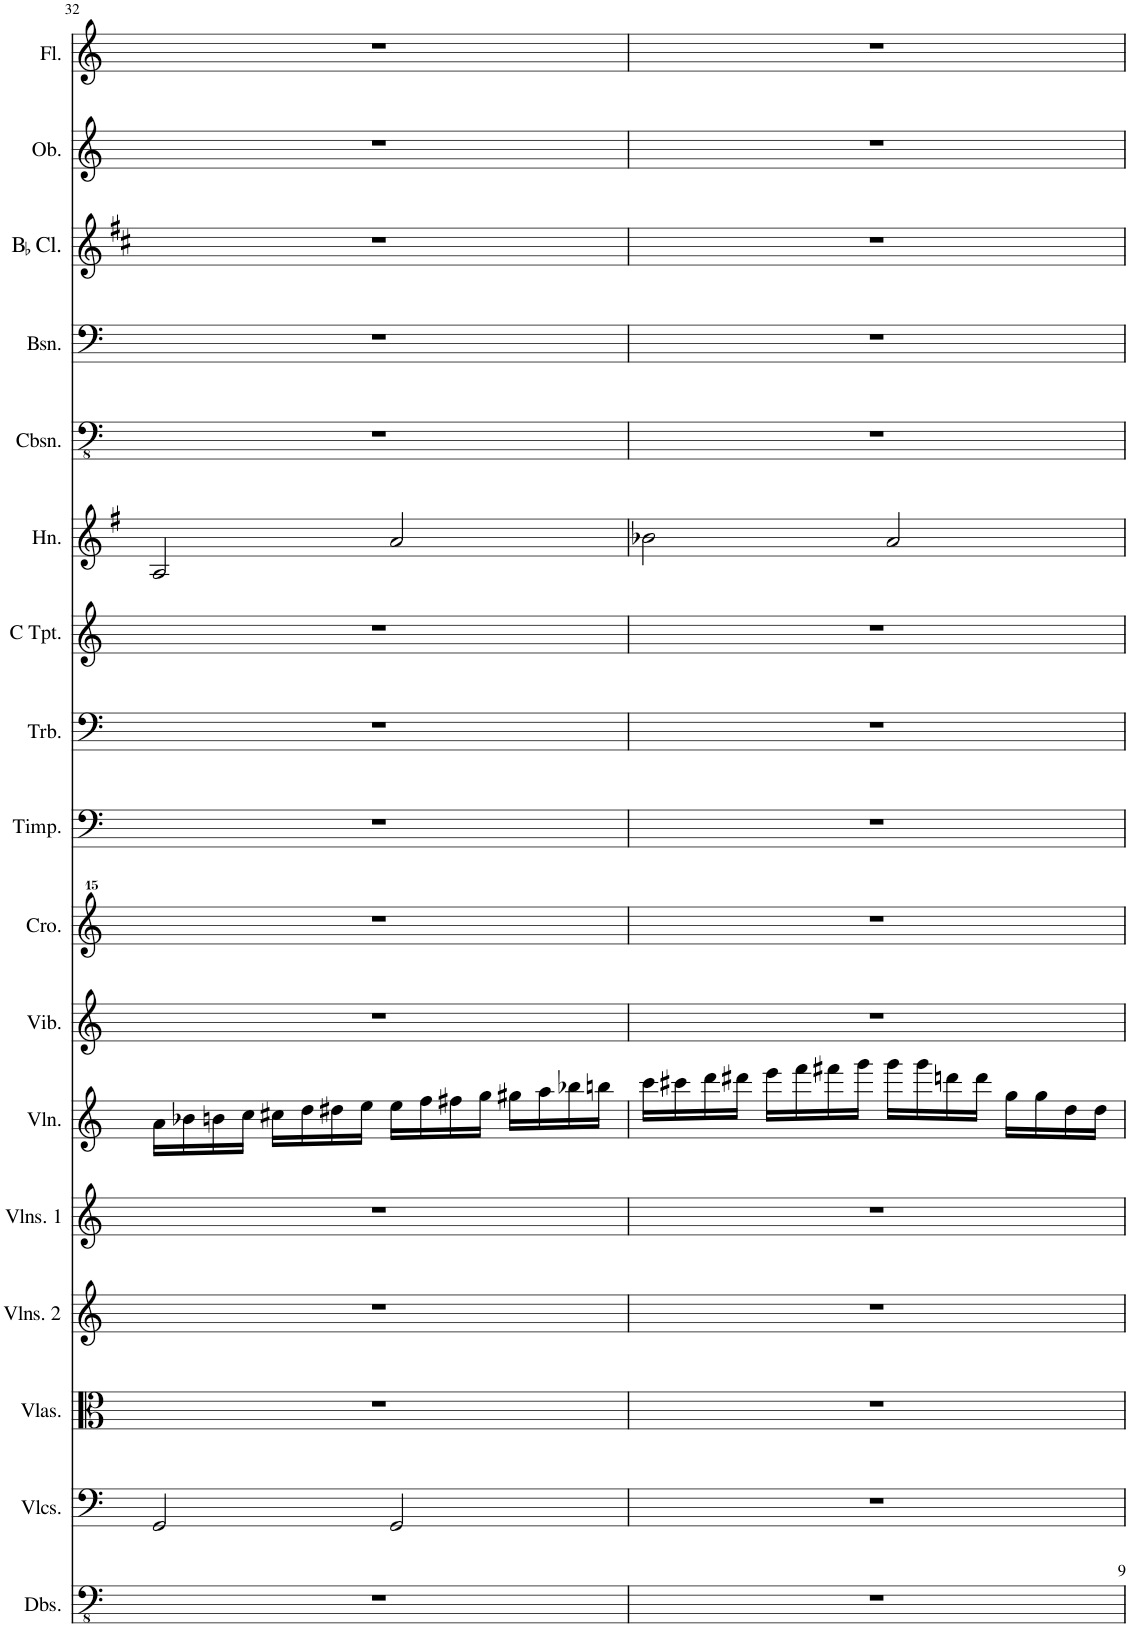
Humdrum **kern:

**kern	**kern	**kern	**kern	**kern	**kern	**kern	**kern	**kern	**kern	**kern	**kern	**kern	**kern	**kern	**kern	**kern
*part17	*part16	*part15	*part14	*part13	*part12	*part11	*part10	*part9	*part8	*part7	*part6	*part5	*part4	*part3	*part2	*part1
*staff17	*staff16	*staff15	*staff14	*staff13	*staff12	*staff11	*staff10	*staff9	*staff8	*staff7	*staff6	*staff5	*staff4	*staff3	*staff2	*staff1
*I"Double Basses	*I"Violoncellos	*I"Violas	*I"Violins 2	*I"Violins 1	*I"Violin	*I"Vibraphone	*I"Crotales	*I"Timpani	*I"Trombone	*I"C Trumpet	*I"Horn	*I"Contrabassoon	*I"Bassoon	*I"BaccidentalFlat Clarinet	*I"Oboe	*I"Flute
*I'Dbs.	*I'Vlcs.	*I'Vlas.	*I'Vlns. 2	*I'Vlns. 1	*I'Vln.	*I'Vib.	*I'Cro.	*I'Timp.	*I'Trb.	*I'C Tpt.	*I'Hn.	*I'Cbsn.	*I'Bsn.	*I'BaccidentalFlat Cl.	*I'Ob.	*I'Fl.
!!LO:PB:g=z
*clefFv4	*clefF4	*clefC3	*clefG2	*clefG2	*clefG2	*clefG2	*clefG^^2	*clefF4	*clefF4	*clefG2	*clefG2	*clefFv4	*clefF4	*clefG2	*clefG2	*clefG2
*	*	*	*	*	*	*	*	*	*	*	*Trd4c7	*Trd7c12	*	*Trd1c2	*	*
*k[]	*k[]	*k[]	*k[]	*k[]	*k[]	*k[]	*k[]	*k[]	*k[]	*k[]	*k[f#]	*k[]	*k[]	*k[f#c#]	*k[]	*k[]
*M4/4	*M4/4	*M4/4	*M4/4	*M4/4	*M4/4	*M4/4	*M4/4	*	*M4/4	*M4/4	*M4/4	*M4/4	*M4/4	*M4/4	*M4/4	*M4/4
=32	=32	=32	=32	=32	=32	=32	=32	=32	=32	=32	=32	=32	=32	=32	=32	=32
1r	2GG/	1r	1r	1r	16a\LL	1r	1r	1r	1r	1r	2A/	1r	1r	1r	1r	1r
.	.	.	.	.	16b-X\	.	.	.	.	.	.	.	.	.	.	.
.	.	.	.	.	16bn\	.	.	.	.	.	.	.	.	.	.	.
.	.	.	.	.	16cc\JJ	.	.	.	.	.	.	.	.	.	.	.
.	.	.	.	.	16cc#X\LL	.	.	.	.	.	.	.	.	.	.	.
.	.	.	.	.	16dd\	.	.	.	.	.	.	.	.	.	.	.
.	.	.	.	.	16dd#X\	.	.	.	.	.	.	.	.	.	.	.
.	.	.	.	.	16ee\JJ	.	.	.	.	.	.	.	.	.	.	.
.	2GG/	.	.	.	16ee\LL	.	.	.	.	.	2a/	.	.	.	.	.
.	.	.	.	.	16ff\	.	.	.	.	.	.	.	.	.	.	.
.	.	.	.	.	16ff#X\	.	.	.	.	.	.	.	.	.	.	.
.	.	.	.	.	16gg\JJ	.	.	.	.	.	.	.	.	.	.	.
.	.	.	.	.	16gg#X\LL	.	.	.	.	.	.	.	.	.	.	.
.	.	.	.	.	16aa\	.	.	.	.	.	.	.	.	.	.	.
.	.	.	.	.	16bb-X\	.	.	.	.	.	.	.	.	.	.	.
.	.	.	.	.	16bbn\JJ	.	.	.	.	.	.	.	.	.	.	.
=33	=33	=33	=33	=33	=33	=33	=33	=33	=33	=33	=33	=33	=33	=33	=33	=33
1r	1r	1r	1r	1r	16ccc\LL	1r	1r	1r	1r	1r	2b-X\	1r	1r	1r	1r	1r
.	.	.	.	.	16ccc#X\	.	.	.	.	.	.	.	.	.	.	.
.	.	.	.	.	16ddd\	.	.	.	.	.	.	.	.	.	.	.
.	.	.	.	.	16ddd#X\JJ	.	.	.	.	.	.	.	.	.	.	.
.	.	.	.	.	16eee\LL	.	.	.	.	.	.	.	.	.	.	.
.	.	.	.	.	16fff\	.	.	.	.	.	.	.	.	.	.	.
.	.	.	.	.	16fff#X\	.	.	.	.	.	.	.	.	.	.	.
.	.	.	.	.	16ggg\JJ	.	.	.	.	.	.	.	.	.	.	.
.	.	.	.	.	16ggg\LL	.	.	.	.	.	2a/	.	.	.	.	.
.	.	.	.	.	16ggg\	.	.	.	.	.	.	.	.	.	.	.
.	.	.	.	.	16dddn\	.	.	.	.	.	.	.	.	.	.	.
.	.	.	.	.	16ddd\JJ	.	.	.	.	.	.	.	.	.	.	.
.	.	.	.	.	16gg\LL	.	.	.	.	.	.	.	.	.	.	.
.	.	.	.	.	16gg\	.	.	.	.	.	.	.	.	.	.	.
.	.	.	.	.	16dd\	.	.	.	.	.	.	.	.	.	.	.
.	.	.	.	.	16dd\JJ	.	.	.	.	.	.	.	.	.	.	.
=	=	=	=	=	=	=	=	=	=	=	=	=	=	=	=	=
*-	*-	*-	*-	*-	*-	*-	*-	*-	*-	*-	*-	*-	*-	*-	*-	*-
